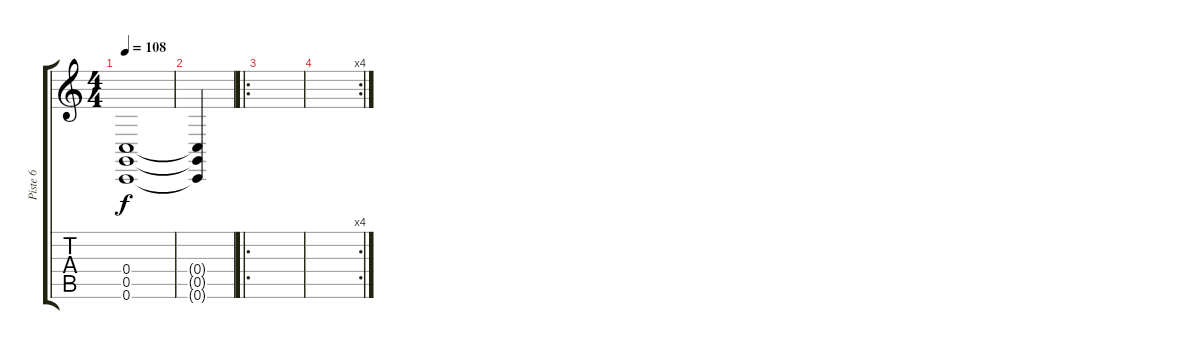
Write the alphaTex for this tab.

\track ("Piste 6" "Piste 6") {instrument lead1square}
\staff {score tabs}
\tuning (D4 A3 F3 C3 G2 C2) {hide}
\ts (4 4)
\tempo 108
\clef g2
\ks c
(0.4 0.5 0.6).1{dy f instrument choiraahs} |
(0.4{t} 0.5{t} 0.6{t}).4{instrument choiraahs} |
\ro
|
\rc 4
